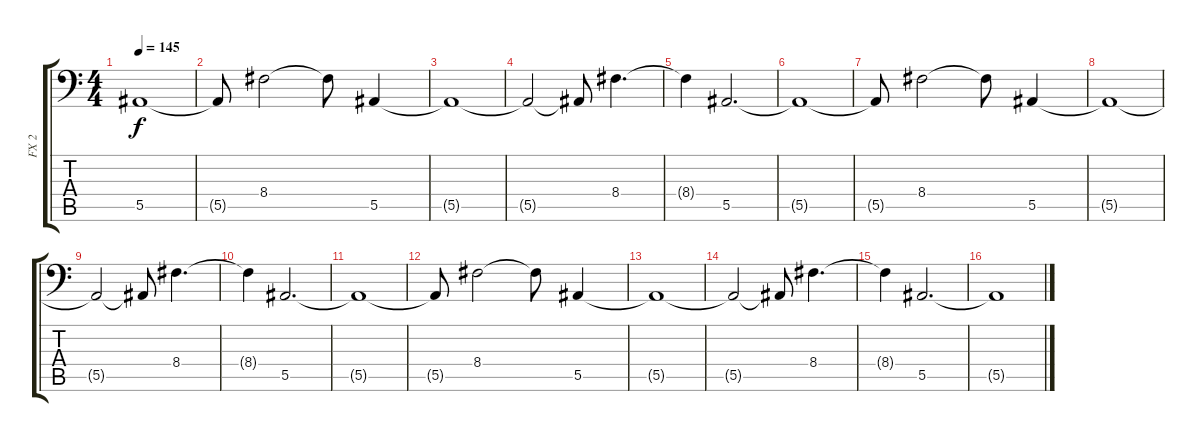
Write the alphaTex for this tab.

\track ("FX 2" "FX 2") {instrument fx5brightness}
\staff {score tabs}
\tuning (E4 G3 Eb3 Bb2 F2 Bb1) {hide}
\ts (4 4)
\tempo 145
\clef f4
\ks c
5.5{t}.1{dy f} |
5.5{t}.8 8.4.2 8.4{t}.8 5.5.4 |
5.5{t}.1 |
5.5{t}.2 5.5{t}.8 8.4.4{d} |
8.4{t}.4 5.5.2{d} |
5.5{t}.1 |
5.5{t}.8 8.4.2 8.4{t}.8 5.5.4 |
5.5{t}.1 |
5.5{t}.2 5.5{t}.8 8.4.4{d} |
8.4{t}.4 5.5.2{d} |
5.5{t}.1 |
5.5{t}.8 8.4.2 8.4{t}.8 5.5.4 |
5.5{t}.1 |
5.5{t}.2 5.5{t}.8 8.4.4{d} |
8.4{t}.4 5.5.2{d} |
5.5{t}.1
